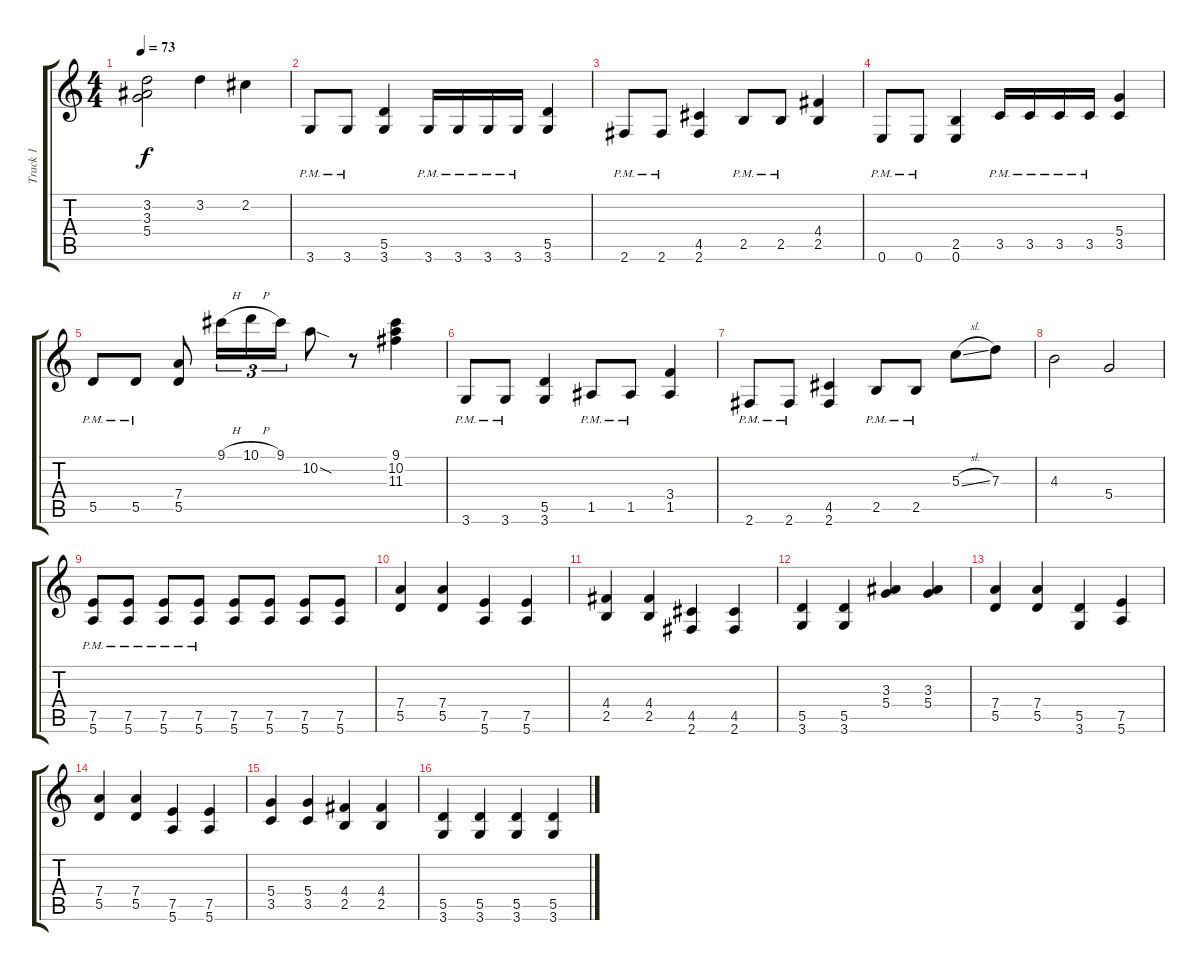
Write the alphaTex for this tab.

\track ("Track 1" "Track 1") {instrument electricguitarjazz}
\staff {score tabs}
\tuning (E4 B3 G3 D3 A2 E2) {hide}
\ts (4 4)
\tempo 73
\clef g2
\ks c
(3.2 3.3 5.4).2{dy f} 3.2.4 2.2.4 |
3.6{pm}.8 3.6{pm}.8 (5.5 3.6).4 3.6{pm}.16 3.6{pm}.16 3.6{pm}.16 3.6{pm}.16 (5.5 3.6).4 |
2.6{pm}.8 2.6{pm}.8 (4.5 2.6).4 2.5{pm}.8 2.5{pm}.8 (4.4 2.5).4 |
0.6{pm}.8 0.6{pm}.8 (2.5 0.6).4 3.5{pm}.16 3.5{pm}.16 3.5{pm}.16 3.5{pm}.16 (5.4 3.5).4 |
5.5{pm}.8 5.5{pm}.8 (7.4 5.5).8 9.1{h}.16{tu (3 2)} 10.1{h}.16{tu (3 2)} 9.1.16{tu (3 2)} 10.2{sod}.8 r.8 (9.1 10.2 11.3).4 |
3.6{pm}.8 3.6{pm}.8 (5.5 3.6).4 1.5{pm}.8 1.5{pm}.8 (3.4 1.5).4 |
2.6{pm}.8 2.6{pm}.8 (4.5 2.6).4 2.5{pm}.8 2.5{pm}.8 5.3{sl}.8 7.3.8 |
4.3.2 5.4.2 |
(7.5{pm} 5.6{pm}).8 (7.5{pm} 5.6{pm}).8 (7.5{pm} 5.6{pm}).8 (7.5{pm} 5.6{pm}).8 (7.5 5.6).8 (7.5 5.6).8 (7.5 5.6).8 (7.5 5.6).8 |
(7.4 5.5).4 (7.4 5.5).4 (7.5 5.6).4 (7.5 5.6).4 |
(4.4 2.5).4 (4.4 2.5).4 (4.5 2.6).4 (4.5 2.6).4 |
(5.5 3.6).4 (5.5 3.6).4 (3.3 5.4).4 (3.3 5.4).4 |
(7.4 5.5).4 (7.4 5.5).4 (5.5 3.6).4 (7.5 5.6).4 |
(7.4 5.5).4 (7.4 5.5).4 (7.5 5.6).4 (7.5 5.6).4 |
(5.4 3.5).4 (5.4 3.5).4 (4.4 2.5).4 (4.4 2.5).4 |
(5.5 3.6).4 (5.5 3.6).4 (5.5 3.6).4 (5.5 3.6).4
